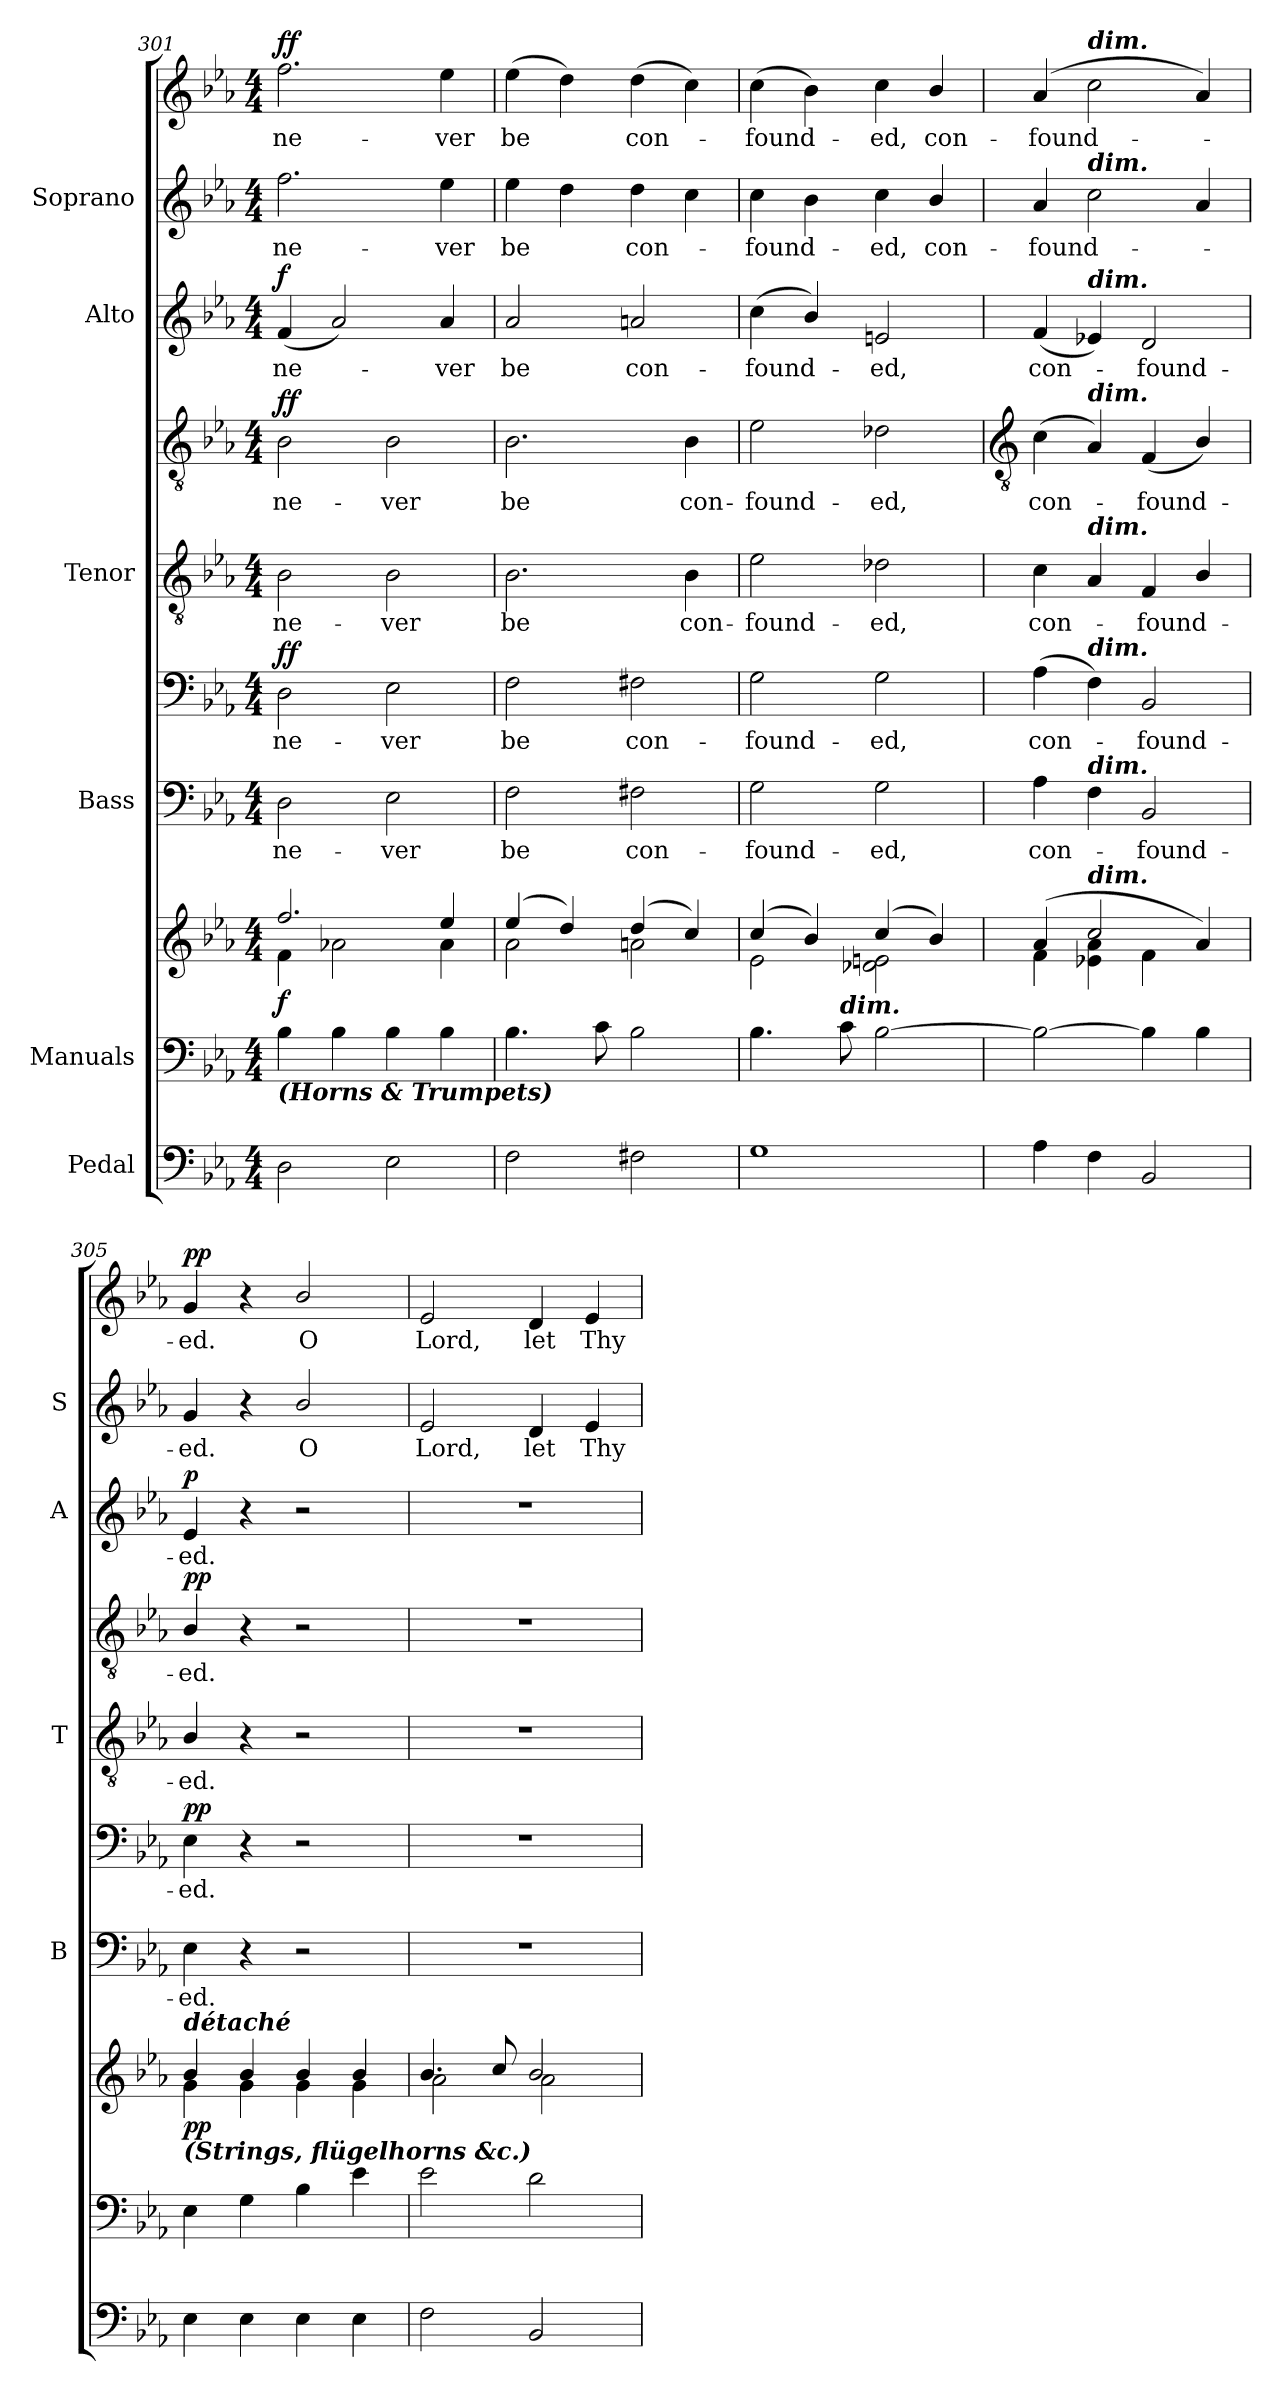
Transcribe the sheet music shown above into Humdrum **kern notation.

**kern	**kern	**kern	**dynam	**kern	**text	**kern	**text	**dynam	**kern	**text	**kern	**text	**dynam	**kern	**text	**dynam	**kern	**text	**kern	**text	**dynam
*part6	*part5	*part5	*part5	*part4	*part4	*part4	*part4	*part4	*part3	*part3	*part3	*part3	*part3	*part2	*part2	*part2	*part1	*part1	*part1	*part1	*part1
*staff10	*staff9	*staff8	*staff8/9	*staff7	*staff7	*staff6	*staff6	*staff6/7	*staff5	*staff5	*staff4	*staff4	*staff4/5	*staff3	*staff3	*staff3	*staff2	*staff2	*staff1	*staff1	*staff1/2
*I"Pedal	*I"Manuals	*	*	*I"Bass	*	*	*	*	*I"Tenor	*	*	*	*	*I"Alto	*	*	*I"Soprano	*	*	*	*
*	*	*	*	*I'B	*	*	*	*	*I'T	*	*	*	*	*I'A	*	*	*I'S	*	*	*	*
*clefF4	*clefF4	*clefG2	*	*clefF4	*	*clefF4	*	*	*clefGv2	*	*clefGv2	*	*	*clefG2	*	*	*clefG2	*	*clefG2	*	*
*k[b-e-a-]	*k[b-e-a-]	*k[b-e-a-]	*	*k[b-e-a-]	*	*k[b-e-a-]	*	*	*k[b-e-a-]	*	*k[b-e-a-]	*	*	*k[b-e-a-]	*	*	*k[b-e-a-]	*	*k[b-e-a-]	*	*
*E-:	*E-:	*E-:	*	*E-:	*	*E-:	*	*	*E-:	*	*E-:	*	*	*E-:	*	*	*E-:	*	*E-:	*	*
*M4/4	*M4/4	*M4/4	*	*M4/4	*	*M4/4	*	*	*M4/4	*	*M4/4	*	*	*M4/4	*	*	*M4/4	*	*M4/4	*	*
=301	=301	=301	=301	=301	=301	=301	=301	=301	=301	=301	=301	=301	=301	=301	=301	=301	=301	=301	=301	=301	=301
*	*	*^	*	*	*	*	*	*	*	*	*	*	*	*	*	*	*	*	*	*	*
!	!LO:TX:b:Bi:t=(Horns & Trumpets)	!	!	!	!	!	!	!	!	!	!	!	!	!	!	!	!	!	!	!	!	!
!	!	!	!	!LO:DY:b	!	!LO:LY:b	!	!LO:LY:b	!LO:DY:b=2	!	!LO:LY:b	!	!LO:LY:b	!	!	!LO:LY:b	!	!	!LO:LY:b	!	!LO:LY:b	!
!	!	!	!	!	!	!	!	!	!LO:DY:n=1:b	!	!	!	!	!LO:DY:b=2	!	!	!	!	!	!	!	!
!	!	!	!	!	!	!	!	!	!	!	!	!	!	!LO:DY:n=1:b	!	!	!LO:DY:b	!	!	!	!	!LO:DY:b=2
!	!	!	!	!	!	!	!	!	!	!	!	!	!	!	!	!	!	!	!	!	!	!LO:DY:n=1:b
2D	4B-	2.ff/	4f\	f	2D	ne-	2D	ne-	f f	2B-	ne-	2B-	ne-	f f	(<4f	ne-	f	2.ff	ne-	2.ff	ne-	f f
.	4B-	.	2a-X\	.	.	.	.	.	.	.	.	.	.	.	2a-)	.	.	.	.	.	.	.
!	!	!	!	!	!	!LO:LY:b	!	!LO:LY:b	!	!	!LO:LY:b	!	!LO:LY:b	!	!	!	!	!	!	!	!	!
2E-	4B-	.	.	.	2E-	-ver	2E-	-ver	.	2B-	-ver	2B-	-ver	.	.	.	.	.	.	.	.	.
!	!	!	!	!	!	!	!	!	!	!	!	!	!	!	!	!LO:LY:b	!	!	!LO:LY:b	!	!LO:LY:b	!
.	4B-	4ee-/	4a-\	.	.	.	.	.	.	.	.	.	.	.	4a-	ver	.	4ee-	-ver	4ee-	-ver	.
=302	=302	=302	=302	=302	=302	=302	=302	=302	=302	=302	=302	=302	=302	=302	=302	=302	=302	=302	=302	=302	=302	=302
!	!	!	!	!	!	!LO:LY:b	!	!LO:LY:b	!	!	!LO:LY:b	!	!LO:LY:b	!	!	!LO:LY:b	!	!	!LO:LY:b	!	!LO:LY:b	!
2F	4.B-	(>4ee-/	2a-\	.	2F	be	2F	be	.	2.B-	be	2.B-	be	.	2a-	be	.	4ee-	be	(>4ee-	be	.
.	.	4dd/)	.	.	.	.	.	.	.	.	.	.	.	.	.	.	.	4dd	.	4dd)	.	.
.	8c	.	.	.	.	.	.	.	.	.	.	.	.	.	.	.	.	.	.	.	.	.
!	!	!	!	!	!	!LO:LY:b	!	!LO:LY:b	!	!	!	!	!	!	!	!LO:LY:b	!	!	!LO:LY:b	!	!LO:LY:b	!
2F#X	2B-	(>4dd/	2an\	.	2F#X	con-	2F#X	con-	.	.	.	.	.	.	2an	con-	.	4dd	con-	(>4dd	con-	.
!	!	!	!	!	!	!	!	!	!	!	!LO:LY:b	!	!LO:LY:b	!	!	!	!	!	!	!	!	!
.	.	4cc/)	.	.	.	.	.	.	.	4B-	con-	4B-	con-	.	.	.	.	4cc	.	4cc)	.	.
=303	=303	=303	=303	=303	=303	=303	=303	=303	=303	=303	=303	=303	=303	=303	=303	=303	=303	=303	=303	=303	=303	=303
!	!	!	!	!	!	!LO:LY:b	!	!LO:LY:b	!	!	!LO:LY:b	!	!LO:LY:b	!	!	!LO:LY:b	!	!	!LO:LY:b	!	!LO:LY:b	!
1G	4.B-	(>4cc/	2e-\	.	2G	-found-	2G	-found-	.	2e-	-found-	2e-	-found-	.	(<4cc	-found-	.	4cc	found-	(>4cc	found-	.
.	.	4b-/)	.	.	.	.	.	.	.	.	.	.	.	.	4b-/)	.	.	4b-	.	4b-)	.	.
!	!LO:TX:a:Bi:t=dim.	!	!	!	!	!	!	!	!	!	!	!	!	!	!	!	!	!	!	!	!	!
.	8c	.	.	.	.	.	.	.	.	.	.	.	.	.	.	.	.	.	.	.	.	.
!	!	!	!	!	!	!LO:LY:b	!	!LO:LY:b	!	!	!LO:LY:b	!	!LO:LY:b	!	!	!LO:LY:b	!	!	!LO:LY:b	!	!LO:LY:b	!
.	[2B-	(>4cc/	2d-X\ 2en\	.	2G	-ed,	2G	-ed,	.	2d-X	-ed,	2d-X	-ed,	.	2en	ed,	.	4cc	ed,	4cc	ed,	.
!	!	!	!	!	!	!	!	!	!	!	!	!	!	!	!	!	!	!	!LO:LY:b	!	!LO:LY:b	!
.	.	4b-/)	.	.	.	.	.	.	.	.	.	.	.	.	.	.	.	4b-/	con-	4b-/	con-	.
!!LO:LB:g=z
=304	=304	=304	=304	=304	=304	=304	=304	=304	=304	=304	=304	=304	=304	=304	=304	=304	=304	=304	=304	=304	=304	=304
*	*	*	*	*	*	*	*	*	*	*	*	*clefGv2	*	*	*	*	*	*	*	*	*	*
!	!	!	!	!	!	!LO:LY:b	!	!LO:LY:b	!	!	!LO:LY:b	!	!LO:LY:b	!	!	!LO:LY:b	!	!	!LO:LY:b	!	!LO:LY:b	!
4A-	2B-_	(>4a-/	4f\	.	4A-	con-	(>4A-	con-	.	4c	con-	(<4c	con-	.	(<4f	con-	.	4a-	-found-	(>4a-	-found-	.
!	!	!	!	!	!	!	!	!	!	!	!	!	!	!	!	!	!	!	!	!LO:TX:a:Bi:t=dim.	!	!
!	!	!	!	!	!	!	!	!	!	!	!	!	!	!	!	!	!	!LO:TX:a:Bi:t=dim.	!	!	!	!
!	!	!	!	!	!	!	!	!	!	!	!	!	!	!	!LO:TX:a:Bi:t=dim.	!	!	!	!	!	!	!
!	!	!	!	!	!	!	!	!	!	!	!	!LO:TX:a:Bi:t=dim.	!	!	!	!	!	!	!	!	!	!
!	!	!	!	!	!	!	!	!	!	!LO:TX:a:Bi:t=dim.	!	!	!	!	!	!	!	!	!	!	!	!
!	!	!	!	!	!	!	!LO:TX:a:Bi:t=dim.	!	!	!	!	!	!	!	!	!	!	!	!	!	!	!
!	!	!	!	!	!LO:TX:a:Bi:t=dim.	!	!	!	!	!	!	!	!	!	!	!	!	!	!	!	!	!
!	!	!LO:TX:a:Bi:t=dim.	!	!	!	!	!	!	!	!	!	!	!	!	!	!	!	!	!	!	!	!
4F	.	2cc/	4e-X\ 4a-\	.	4F	.	4F)	.	.	4A-	.	4A-)	.	.	4e-X)	.	.	2cc	.	2cc	.	.
!	!	!	!	!	!	!LO:LY:b	!	!LO:LY:b	!	!	!LO:LY:b	!	!LO:LY:b	!	!	!LO:LY:b	!	!	!	!	!	!
2BB-	4B-]	.	4f\	.	2BB-	found-	2BB-	found-	.	4F	found-	(<4F	found-	.	2d	found-	.	.	.	.	.	.
.	4B-	4a-/)	4ryy	.	.	.	.	.	.	4B-/	.	4B-/)	.	.	.	.	.	4a-	.	4a-)	.	.
=305	=305	=305	=305	=305	=305	=305	=305	=305	=305	=305	=305	=305	=305	=305	=305	=305	=305	=305	=305	=305	=305	=305
!	!	!LO:TX:a:Bi:t=détaché	!	!	!	!	!	!	!	!	!	!	!	!	!	!	!	!	!	!	!	!
!	!	!LO:TX:b:Bi:t=(Strings, flügelhorns &c.)	!	!	!	!	!	!	!	!	!	!	!	!	!	!	!	!	!	!	!	!
!	!	!	!	!LO:DY:b	!	!LO:LY:b	!	!LO:LY:b	!	!	!LO:LY:b	!	!LO:LY:b	!	!	!LO:LY:b	!	!	!LO:LY:b	!	!LO:LY:b	!
!	!	!	!	!LO:DY:n=1:b	!	!	!	!	!LO:DY:b=2	!	!	!	!	!	!	!	!	!	!	!	!	!
!	!	!	!	!	!	!	!	!	!LO:DY:n=1:b	!	!	!	!	!LO:DY:b=2	!	!	!	!	!	!	!	!
!	!	!	!	!	!	!	!	!	!	!	!	!	!	!LO:DY:n=1:b	!	!	!LO:DY:b	!	!	!	!	!LO:DY:b=2
!	!	!	!	!	!	!	!	!	!	!	!	!	!	!	!	!	!	!	!	!	!	!LO:DY:n=1:b
4E-	4E-	4b-/	4g\	p p	4E-	ed.	4E-	ed.	p p	4B-/	ed.	4B-/	ed.	p p	4e-	ed.	p	4g	ed.	4g	ed.	p p
4E-	4G	4b-/	4g\	.	4r	.	4r	.	.	4r	.	4r	.	.	4r	.	.	4r	.	4r	.	.
!	!	!	!	!	!	!	!	!	!	!	!	!	!	!	!	!	!	!	!LO:LY:b	!	!LO:LY:b	!
4E-	4B-	4b-/	4g\	.	2r	.	2r	.	.	2r	.	2r	.	.	2r	.	.	2b-/	O	2b-/	O	.
4E-	4e-	4b-/	4g\	.	.	.	.	.	.	.	.	.	.	.	.	.	.	.	.	.	.	.
=306	=306	=306	=306	=306	=306	=306	=306	=306	=306	=306	=306	=306	=306	=306	=306	=306	=306	=306	=306	=306	=306	=306
!	!	!	!	!	!	!	!	!	!	!	!	!	!	!	!	!	!	!	!LO:LY:b	!	!LO:LY:b	!
2F	2e-	4.b-/	2a-\	.	1r	.	1r	.	.	1r	.	1r	.	.	1r	.	.	2e-	Lord,	2e-	Lord,	.
.	.	8cc/	.	.	.	.	.	.	.	.	.	.	.	.	.	.	.	.	.	.	.	.
!	!	!	!	!	!	!	!	!	!	!	!	!	!	!	!	!	!	!	!LO:LY:b	!	!LO:LY:b	!
2BB-	2d	2b-/	2a-\	.	.	.	.	.	.	.	.	.	.	.	.	.	.	4d	let	4d	let	.
!	!	!	!	!	!	!	!	!	!	!	!	!	!	!	!	!	!	!	!LO:LY:b	!	!LO:LY:b	!
.	.	.	.	.	.	.	.	.	.	.	.	.	.	.	.	.	.	4e-	Thy	4e-	Thy	.
*	*	*v	*v	*	*	*	*	*	*	*	*	*	*	*	*	*	*	*	*	*	*	*
=	=	=	=	=	=	=	=	=	=	=	=	=	=	=	=	=	=	=	=	=	=
*-	*-	*-	*-	*-	*-	*-	*-	*-	*-	*-	*-	*-	*-	*-	*-	*-	*-	*-	*-	*-	*-
